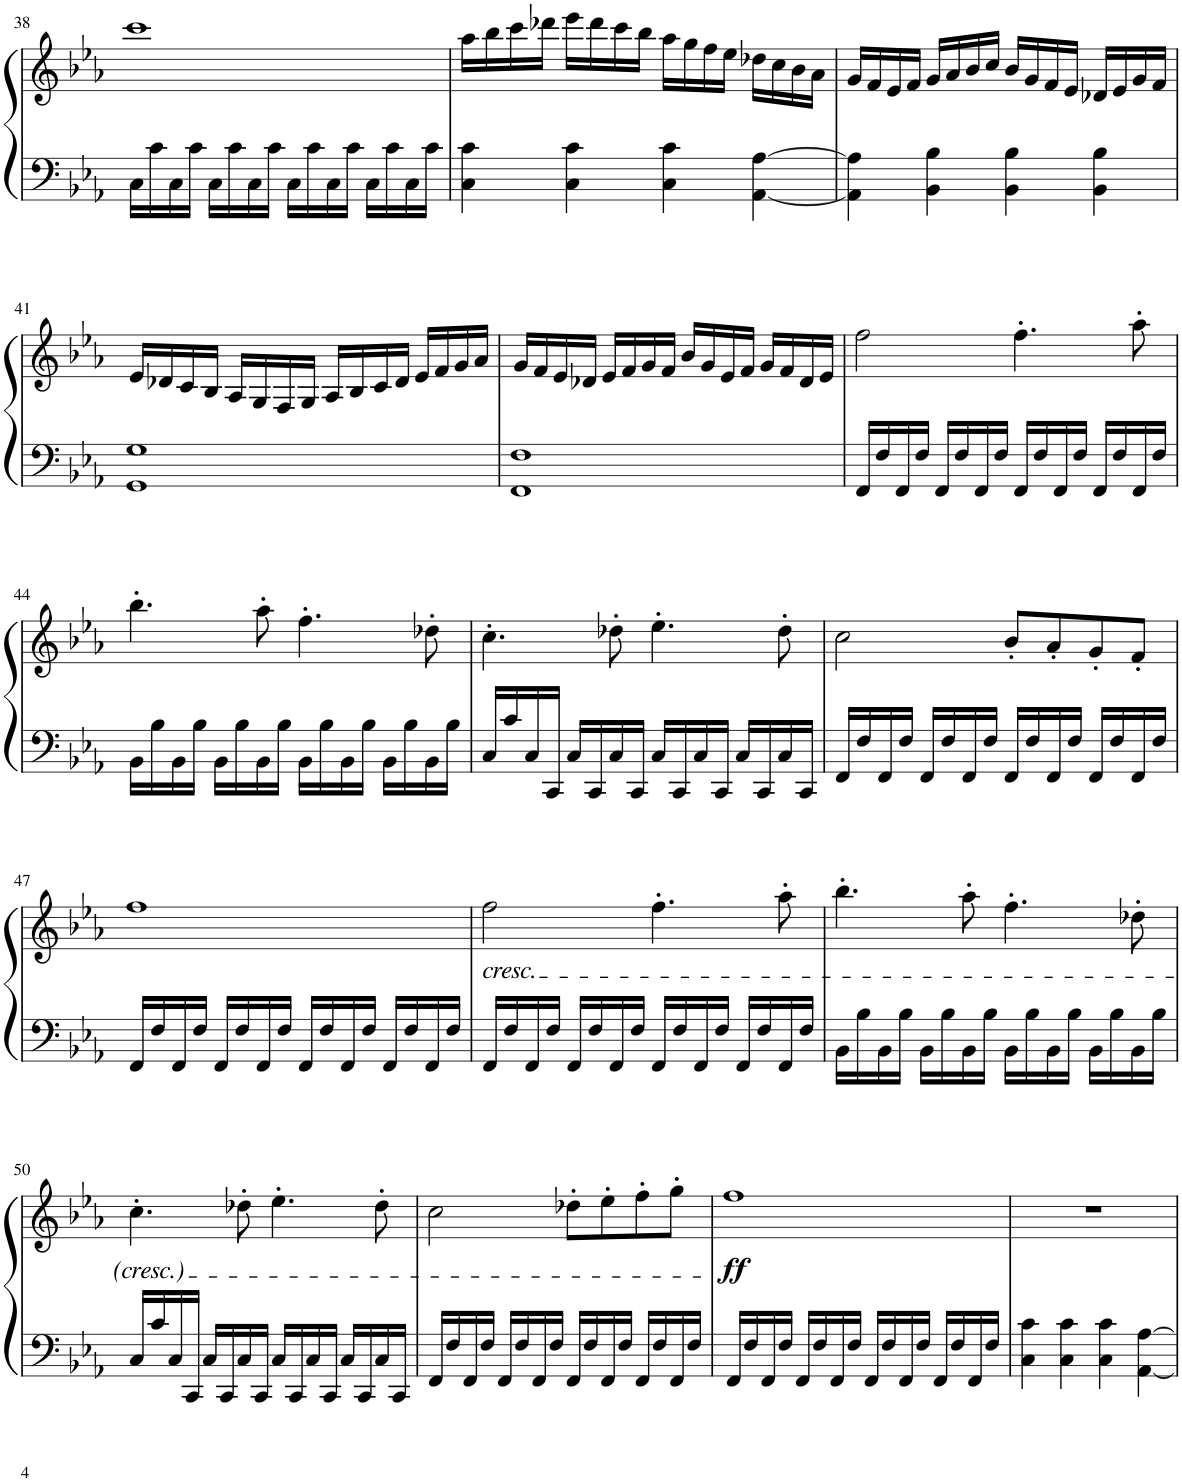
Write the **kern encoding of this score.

**kern	**kern	**dynam
*part1	*part1	*part1
*staff2	*staff1	*staff1/2
*I"Piano	*	*
*I'Pno.	*	*
!!LO:PB:g=z
*clefF4	*clefG2	*
*k[b-e-a-]	*k[b-e-a-]	*
*M4/4	*M4/4	*
=38	=38	=38
16C\LL	1ccc	.
16c\	.	.
16C\	.	.
16c\JJ	.	.
16C\LL	.	.
16c\	.	.
16C\	.	.
16c\JJ	.	.
16C\LL	.	.
16c\	.	.
16C\	.	.
16c\JJ	.	.
16C\LL	.	.
16c\	.	.
16C\	.	.
16c\JJ	.	.
=39	=39	=39
4C\ 4c\	16aa-\LL	.
.	16bb-\	.
.	16ccc\	.
.	16ddd-X\JJ	.
4C\ 4c\	16eee-\LL	.
.	16ddd-\	.
.	16ccc\	.
.	16bb-\JJ	.
4C\ 4c\	16aa-\LL	.
.	16gg\	.
.	16ff\	.
.	16ee-\JJ	.
[4AA-\ [4A-\	16dd-X\LL	.
.	16cc\	.
.	16b-\	.
.	16a-\JJ	.
=40	=40	=40
4AA-\] 4A-\]	16g/LL	.
.	16f/	.
.	16e-/	.
.	16f/JJ	.
4BB-\ 4B-\	16g/LL	.
.	16a-/	.
.	16b-/	.
.	16cc/JJ	.
4BB-\ 4B-\	16b-/LL	.
.	16g/	.
.	16f/	.
.	16e-/JJ	.
4BB-\ 4B-\	16d-X/LL	.
.	16e-/	.
.	16g/	.
.	16f/JJ	.
!!LO:LB:g=z
=41	=41	=41
1GG 1G	16e-/LL	.
.	16d-X/	.
.	16c/	.
.	16B-/JJ	.
.	16A-/LL	.
.	16G/	.
.	16F/	.
.	16G/JJ	.
.	16A-/LL	.
.	16B-/	.
.	16c/	.
.	16d-/JJ	.
.	16e-/LL	.
.	16f/	.
.	16g/	.
.	16a-/JJ	.
=42	=42	=42
1FF 1F	16g/LL	.
.	16f/	.
.	16e-/	.
.	16d-X/JJ	.
.	16e-/LL	.
.	16f/	.
.	16g/	.
.	16f/JJ	.
.	16b-/LL	.
.	16g/	.
.	16e-/	.
.	16f/JJ	.
.	16g/LL	.
.	16f/	.
.	16d-/	.
.	16e-/JJ	.
=43	=43	=43
16FF/LL	2ff\	.
16F/	.	.
16FF/	.	.
16F/JJ	.	.
16FF/LL	.	.
16F/	.	.
16FF/	.	.
16F/JJ	.	.
16FF/LL	4.ff'\	.
16F/	.	.
16FF/	.	.
16F/JJ	.	.
16FF/LL	.	.
16F/	.	.
16FF/	8aa-'\	.
16F/JJ	.	.
!!LO:LB:g=z
=44	=44	=44
16BB-\LL	4.bb-'\	.
16B-\	.	.
16BB-\	.	.
16B-\JJ	.	.
16BB-\LL	.	.
16B-\	.	.
16BB-\	8aa-'\	.
16B-\JJ	.	.
16BB-\LL	4.ff'\	.
16B-\	.	.
16BB-\	.	.
16B-\JJ	.	.
16BB-\LL	.	.
16B-\	.	.
16BB-\	8dd-X'\	.
16B-\JJ	.	.
=45	=45	=45
16C/LL	4.cc'\	.
16c/	.	.
16C/	.	.
16CC/JJ	.	.
16C/LL	.	.
16CC/	.	.
16C/	8dd-X'\	.
16CC/JJ	.	.
16C/LL	4.ee-'\	.
16CC/	.	.
16C/	.	.
16CC/JJ	.	.
16C/LL	.	.
16CC/	.	.
16C/	8dd-'\	.
16CC/JJ	.	.
=46	=46	=46
16FF/LL	2cc\	.
16F/	.	.
16FF/	.	.
16F/JJ	.	.
16FF/LL	.	.
16F/	.	.
16FF/	.	.
16F/JJ	.	.
16FF/LL	8b-'/L	.
16F/	.	.
16FF/	8a-'/	.
16F/JJ	.	.
16FF/LL	8g'/	.
16F/	.	.
16FF/	8f'/J	.
16F/JJ	.	.
!!LO:LB:g=z
=47	=47	=47
16FF/LL	1ff	.
16F/	.	.
16FF/	.	.
16F/JJ	.	.
16FF/LL	.	.
16F/	.	.
16FF/	.	.
16F/JJ	.	.
16FF/LL	.	.
16F/	.	.
16FF/	.	.
16F/JJ	.	.
16FF/LL	.	.
16F/	.	.
16FF/	.	.
16F/JJ	.	.
=48	=48	=48
!	!LO:TX:b:i:t=cresc.	!
16FF/LL	2ff\	.
16F/	.	.
16FF/	.	.
16F/JJ	.	.
16FF/LL	.	.
16F/	.	.
16FF/	.	.
16F/JJ	.	.
16FF/LL	4.ff'\	.
16F/	.	.
16FF/	.	.
16F/JJ	.	.
16FF/LL	.	.
16F/	.	.
16FF/	8aa-'\	.
16F/JJ	.	.
=49	=49	=49
16BB-\LL	4.bb-'\	.
16B-\	.	.
16BB-\	.	.
16B-\JJ	.	.
16BB-\LL	.	.
16B-\	.	.
16BB-\	8aa-'\	.
16B-\JJ	.	.
16BB-\LL	4.ff'\	.
16B-\	.	.
16BB-\	.	.
16B-\JJ	.	.
16BB-\LL	.	.
16B-\	.	.
16BB-\	8dd-X'\	.
16B-\JJ	.	.
!!LO:LB:g=z
=50	=50	=50
16C/LL	4.cc'\	.
16c/	.	.
16C/	.	.
16CC/JJ	.	.
16C/LL	.	.
16CC/	.	.
16C/	8dd-X'\	.
16CC/JJ	.	.
16C/LL	4.ee-'\	.
16CC/	.	.
16C/	.	.
16CC/JJ	.	.
16C/LL	.	.
16CC/	.	.
16C/	8dd-'\	.
16CC/JJ	.	.
=51	=51	=51
16FF/LL	2cc\	.
16F/	.	.
16FF/	.	.
16F/JJ	.	.
16FF/LL	.	.
16F/	.	.
16FF/	.	.
16F/JJ	.	.
16FF/LL	8dd-X'\L	.
16F/	.	.
16FF/	8ee-'\	.
16F/JJ	.	.
16FF/LL	8ff'\	.
16F/	.	.
16FF/	8gg'\J	.
16F/JJ	.	.
=52	=52	=52
!	!	!LO:DY:b
16FF/LL	1ff	ff
16F/	.	.
16FF/	.	.
16F/JJ	.	.
16FF/LL	.	.
16F/	.	.
16FF/	.	.
16F/JJ	.	.
16FF/LL	.	.
16F/	.	.
16FF/	.	.
16F/JJ	.	.
16FF/LL	.	.
16F/	.	.
16FF/	.	.
16F/JJ	.	.
=53	=53	=53
4C\ 4c\	1r	.
4C\ 4c\	.	.
4C\ 4c\	.	.
[4AA-\ [4A-\	.	.
=	=	=
*-	*-	*-
